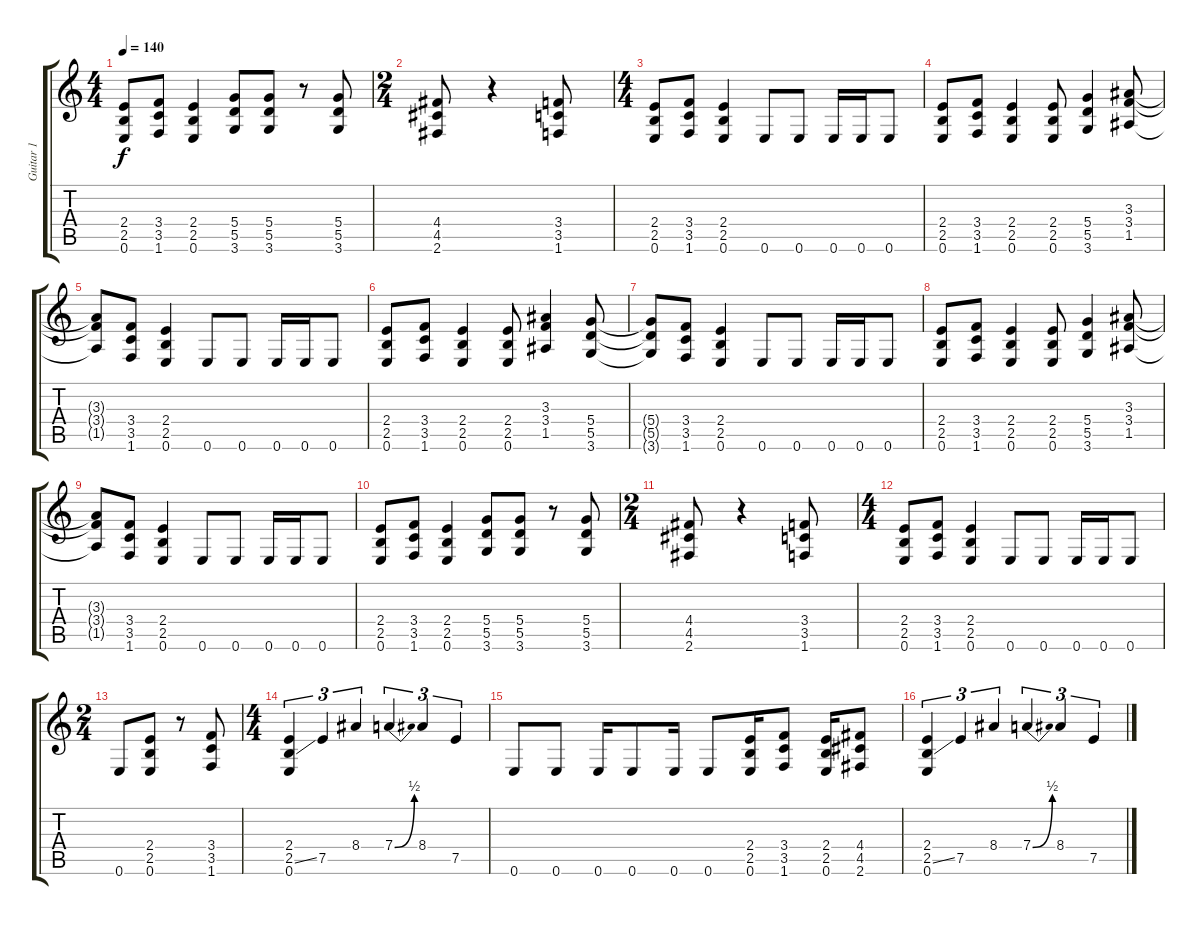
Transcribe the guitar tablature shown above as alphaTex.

\track ("Guitar 1" "Guitar 1") {instrument distortionguitar}
\staff {score tabs}
\tuning (E4 B3 G3 D3 A2 E2) {hide}
\ts (4 4)
\tempo 140
\clef g2
\ks c
(2.4 2.5 0.6).8{dy f} (3.4 3.5 1.6).8 (2.4 2.5 0.6).4 (5.4 5.5 3.6).8 (5.4 5.5 3.6).8 r.8 (5.4 5.5 3.6).8 |
\ts (2 4)
(4.4 4.5 2.6).8 r.4 (3.4 3.5 1.6).8 |
\ts (4 4)
(2.4 2.5 0.6).8 (3.4 3.5 1.6).8 (2.4 2.5 0.6).4 0.6.8 0.6.8 0.6.16 0.6.16 0.6.8 |
(2.4 2.5 0.6).8 (3.4 3.5 1.6).8 (2.4 2.5 0.6).4 (2.4 2.5 0.6).8 (5.4 5.5 3.6).4 (3.3 3.4 1.5).8 |
(3.3{t} 3.4{t} 1.5{t}).8 (3.4 3.5 1.6).8 (2.4 2.5 0.6).4 0.6.8 0.6.8 0.6.16 0.6.16 0.6.8 |
(2.4 2.5 0.6).8 (3.4 3.5 1.6).8 (2.4 2.5 0.6).4 (2.4 2.5 0.6).8 (3.3 3.4 1.5).4 (5.4 5.5 3.6).8 |
(5.4{t} 5.5{t} 3.6{t}).8 (3.4 3.5 1.6).8 (2.4 2.5 0.6).4 0.6.8 0.6.8 0.6.16 0.6.16 0.6.8 |
(2.4 2.5 0.6).8 (3.4 3.5 1.6).8 (2.4 2.5 0.6).4 (2.4 2.5 0.6).8 (5.4 5.5 3.6).4 (3.3 3.4 1.5).8 |
(3.3{t} 3.4{t} 1.5{t}).8 (3.4 3.5 1.6).8 (2.4 2.5 0.6).4 0.6.8 0.6.8 0.6.16 0.6.16 0.6.8 |
(2.4 2.5 0.6).8 (3.4 3.5 1.6).8 (2.4 2.5 0.6).4 (5.4 5.5 3.6).8 (5.4 5.5 3.6).8 r.8 (5.4 5.5 3.6).8 |
\ts (2 4)
(4.4 4.5 2.6).8 r.4 (3.4 3.5 1.6).8 |
\ts (4 4)
(2.4 2.5 0.6).8 (3.4 3.5 1.6).8 (2.4 2.5 0.6).4 0.6.8 0.6.8 0.6.16 0.6.16 0.6.8 |
\ts (2 4)
0.6.8 (2.4 2.5 0.6).8 r.8 (3.4 3.5 1.6).8 |
\ts (4 4)
(2.4 2.5{ss} 0.6).4{tu (3 2)} 7.5.4{tu (3 2)} 8.4.4{tu (3 2)} 7.4{be (bend 0 0 60 2)}.4{tu (3 2)} 8.4.4{tu (3 2)} 7.5.4{tu (3 2)} |
0.6.8 0.6.8 0.6.16 0.6.8 0.6.16 0.6.8 (2.4 2.5 0.6).16 (3.4 3.5 1.6).8 (2.4 2.5 0.6).16 (4.4 4.5 2.6).8 |
(2.4 2.5{ss} 0.6).4{tu (3 2)} 7.5.4{tu (3 2)} 8.4.4{tu (3 2)} 7.4{be (bend 0 0 60 2)}.4{tu (3 2)} 8.4.4{tu (3 2)} 7.5.4{tu (3 2)}
